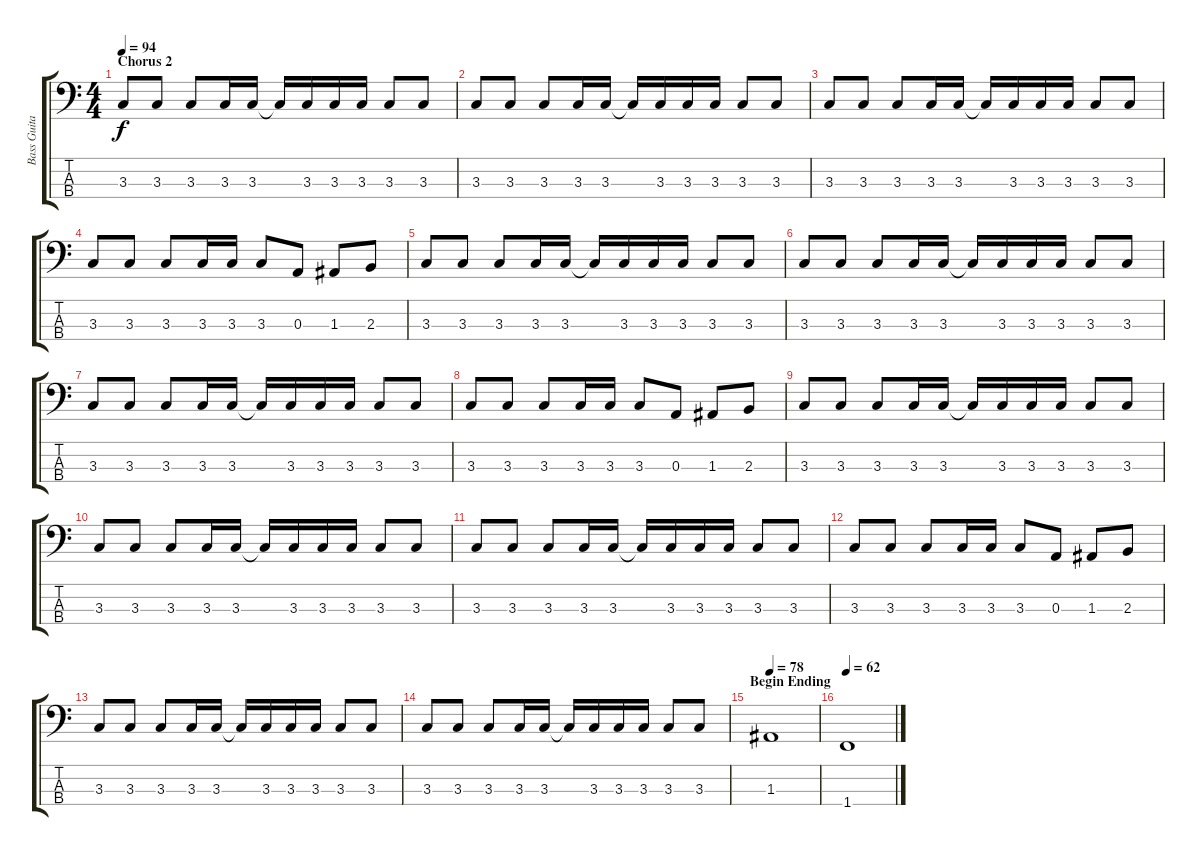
\track ("Bass Guitar" "Bass Guita") {instrument electricbasspick}
\staff {score tabs}
\tuning (G2 D2 A1 E1) {hide}
\ts (4 4)
\section ("" "Chorus 2")
\tempo 94
\clef f4
\ks c
3.3.8{dy f} 3.3.8 3.3.8 3.3.16 3.3.16 3.3{t}.16 3.3.16 3.3.16 3.3.16 3.3.8 3.3.8 |
3.3.8 3.3.8 3.3.8 3.3.16 3.3.16 3.3{t}.16 3.3.16 3.3.16 3.3.16 3.3.8 3.3.8 |
3.3.8 3.3.8 3.3.8 3.3.16 3.3.16 3.3{t}.16 3.3.16 3.3.16 3.3.16 3.3.8 3.3.8 |
3.3.8 3.3.8 3.3.8 3.3.16 3.3.16 3.3.8 0.3.8 1.3.8 2.3.8 |
3.3.8 3.3.8 3.3.8 3.3.16 3.3.16 3.3{t}.16 3.3.16 3.3.16 3.3.16 3.3.8 3.3.8 |
3.3.8 3.3.8 3.3.8 3.3.16 3.3.16 3.3{t}.16 3.3.16 3.3.16 3.3.16 3.3.8 3.3.8 |
3.3.8 3.3.8 3.3.8 3.3.16 3.3.16 3.3{t}.16 3.3.16 3.3.16 3.3.16 3.3.8 3.3.8 |
3.3.8 3.3.8 3.3.8 3.3.16 3.3.16 3.3.8 0.3.8 1.3.8 2.3.8 |
3.3.8 3.3.8 3.3.8 3.3.16 3.3.16 3.3{t}.16 3.3.16 3.3.16 3.3.16 3.3.8 3.3.8 |
3.3.8 3.3.8 3.3.8 3.3.16 3.3.16 3.3{t}.16 3.3.16 3.3.16 3.3.16 3.3.8 3.3.8 |
3.3.8 3.3.8 3.3.8 3.3.16 3.3.16 3.3{t}.16 3.3.16 3.3.16 3.3.16 3.3.8 3.3.8 |
3.3.8 3.3.8 3.3.8 3.3.16 3.3.16 3.3.8 0.3.8 1.3.8 2.3.8 |
3.3.8 3.3.8 3.3.8 3.3.16 3.3.16 3.3{t}.16 3.3.16 3.3.16 3.3.16 3.3.8 3.3.8 |
3.3.8 3.3.8 3.3.8 3.3.16 3.3.16 3.3{t}.16 3.3.16 3.3.16 3.3.16 3.3.8 3.3.8 |
\section ("" "Begin Ending")
\tempo 78
1.3.1 |
\tempo 62
1.4.1
